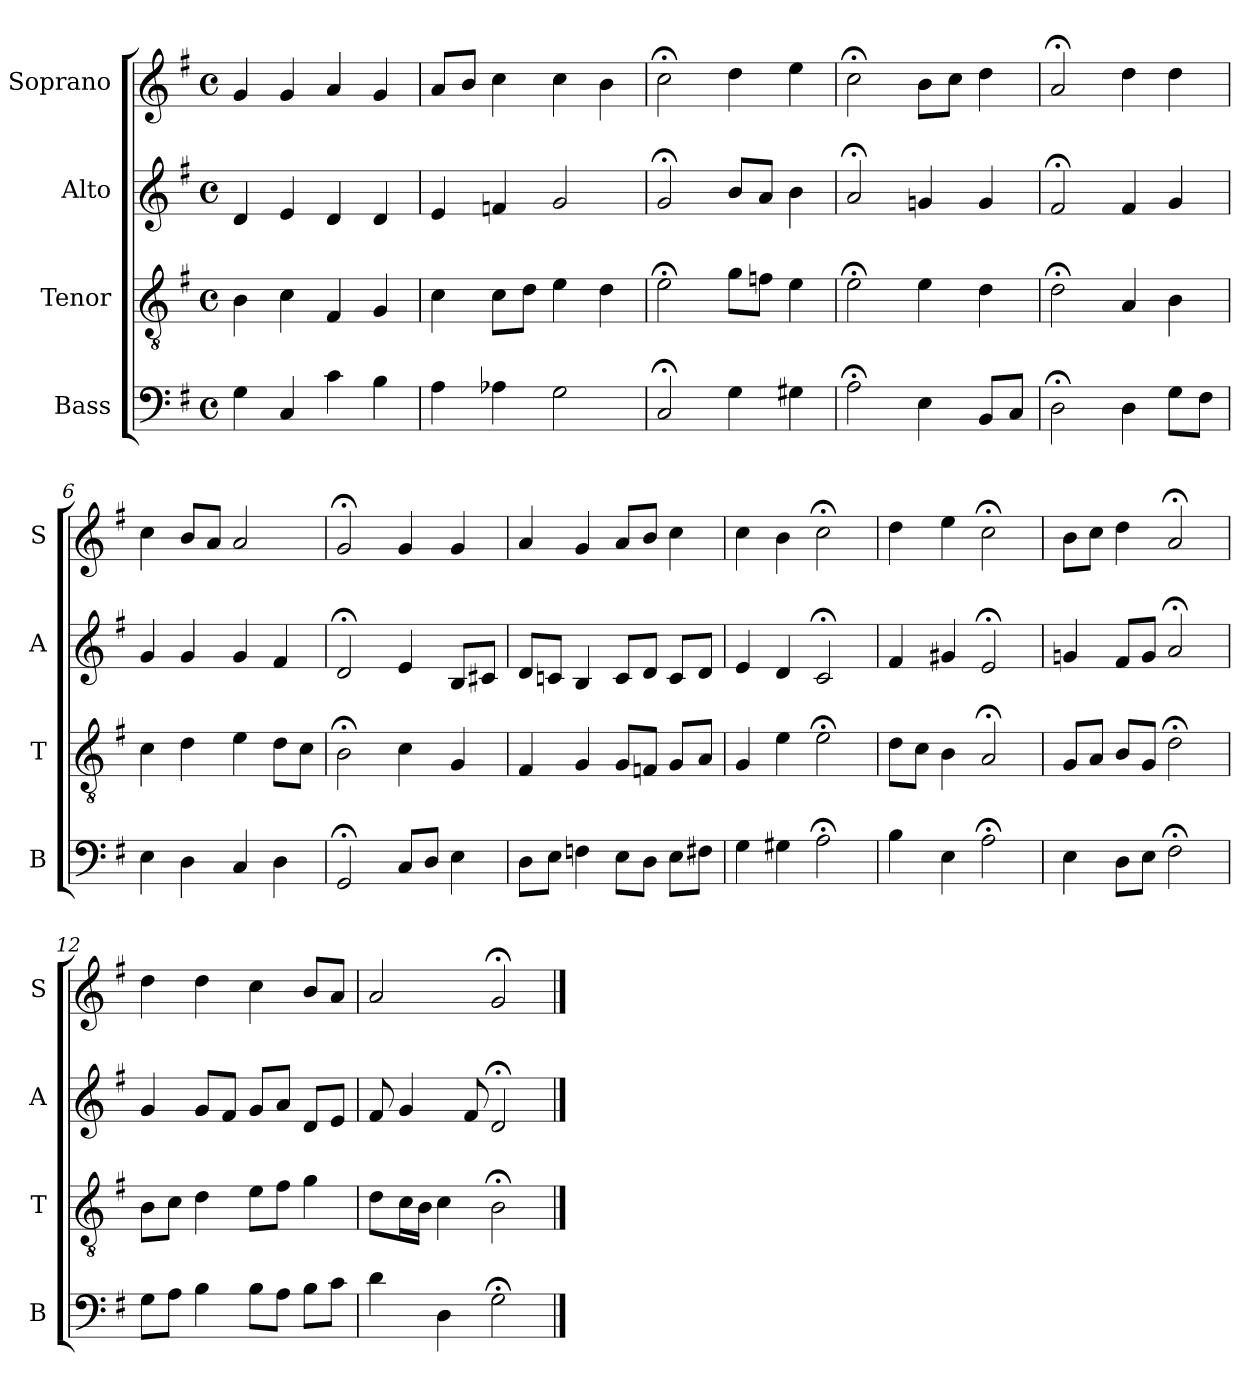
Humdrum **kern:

**kern	**kern	**kern	**kern
*part4	*part3	*part2	*part1
*staff4	*staff3	*staff2	*staff1
*I"Bass	*I"Tenor	*I"Alto	*I"Soprano
*I'B	*I'T	*I'A	*I'S
*clefF4	*clefGv2	*clefG2	*clefG2
*k[f#]	*k[f#]	*k[f#]	*k[f#]
*G:	*G:	*G:	*G:
*M4/4	*M4/4	*M4/4	*M4/4
*met(c)	*met(c)	*met(c)	*met(c)
*MM100	*MM100	*MM100	*MM100
=1	=1	=1	=1
4G	4B	4d	4g
4C	4c	4e	4g
4c	4F#	4d	4a
4B	4G	4d	4g
=2	=2	=2	=2
4A	4c	4e	8aL
.	.	.	8bJ
4A-X	8cL	4fn	4cc
.	8dJ	.	.
2Gi	4ei	2gi	4cci
.	4d	.	4b
=3	=3	=3	=3
2C;<	2e;<	2g;<	2cc;<
4G	8gL	8bL	4dd
.	8fnJ	8aJ	.
4G#X	4e	4b	4ee
=4	=4	=4	=4
2A;<	2e;<	2a;<	2cc;<
4E	4e	4gn	8bL
.	.	.	8ccJ
8BBL	4d	4g	4dd
8CJ	.	.	.
=5	=5	=5	=5
2D;<	2d;<	2f#;<	2a;<
4D	4A	4f#	4dd
8GL	4B	4g	4dd
8F#J	.	.	.
=6	=6	=6	=6
4E	4c	4g	4cc
4Di	4di	4gi	8biL
.	.	.	8aJ
4C	4e	4g	2a
4D	8dL	4f#	.
.	8cJ	.	.
=7	=7	=7	=7
2GG;<	2B;<	2d;<	2g;<
8CL	4c	4e	4g
8DJ	.	.	.
4E	4G	8BL	4g
.	.	8c#XJ	.
=8	=8	=8	=8
8DL	4F#	8dL	4a
8EJ	.	8cnJ	.
4Fn	4G	4B	4g
8EL	8GL	8cL	8aL
8DJ	8FnJ	8dJ	8bJ
8EL	8GL	8cL	4cc
8F#XJ	8AJ	8dJ	.
=9	=9	=9	=9
4Gi	4Gi	4ei	4cci
4G#X	4e	4d	4b
2A;<	2e;<	2c;<	2cc;<
=10	=10	=10	=10
4B	8dL	4f#	4dd
.	8cJ	.	.
4E	4B	4g#X	4ee
2A;<	2A;<	2e;<	2cc;<
=11	=11	=11	=11
4E	8GL	4gn	8bL
.	8AJ	.	8ccJ
8DL	8BL	8f#L	4dd
8EJ	8GJ	8gJ	.
2F#;<	2d;<	2a;<	2a;<
=12	=12	=12	=12
8GL	8BL	4g	4dd
8AJ	8cJ	.	.
4B	4d	8gL	4dd
.	.	8f#J	.
8BL	8eL	8gL	4cc
8AJ	8f#J	8aJ	.
8BL	4g	8dL	8bL
8cJ	.	8eJ	8aJ
=13	=13	=13	=13
4d	8dL	8f#	2a
.	16cL	4g	.
.	16BJJ	.	.
4D	4c	.	.
.	.	8f#	.
2G;<	2B;<	2d;<	2g;<
==	==	==	==
*-	*-	*-	*-
